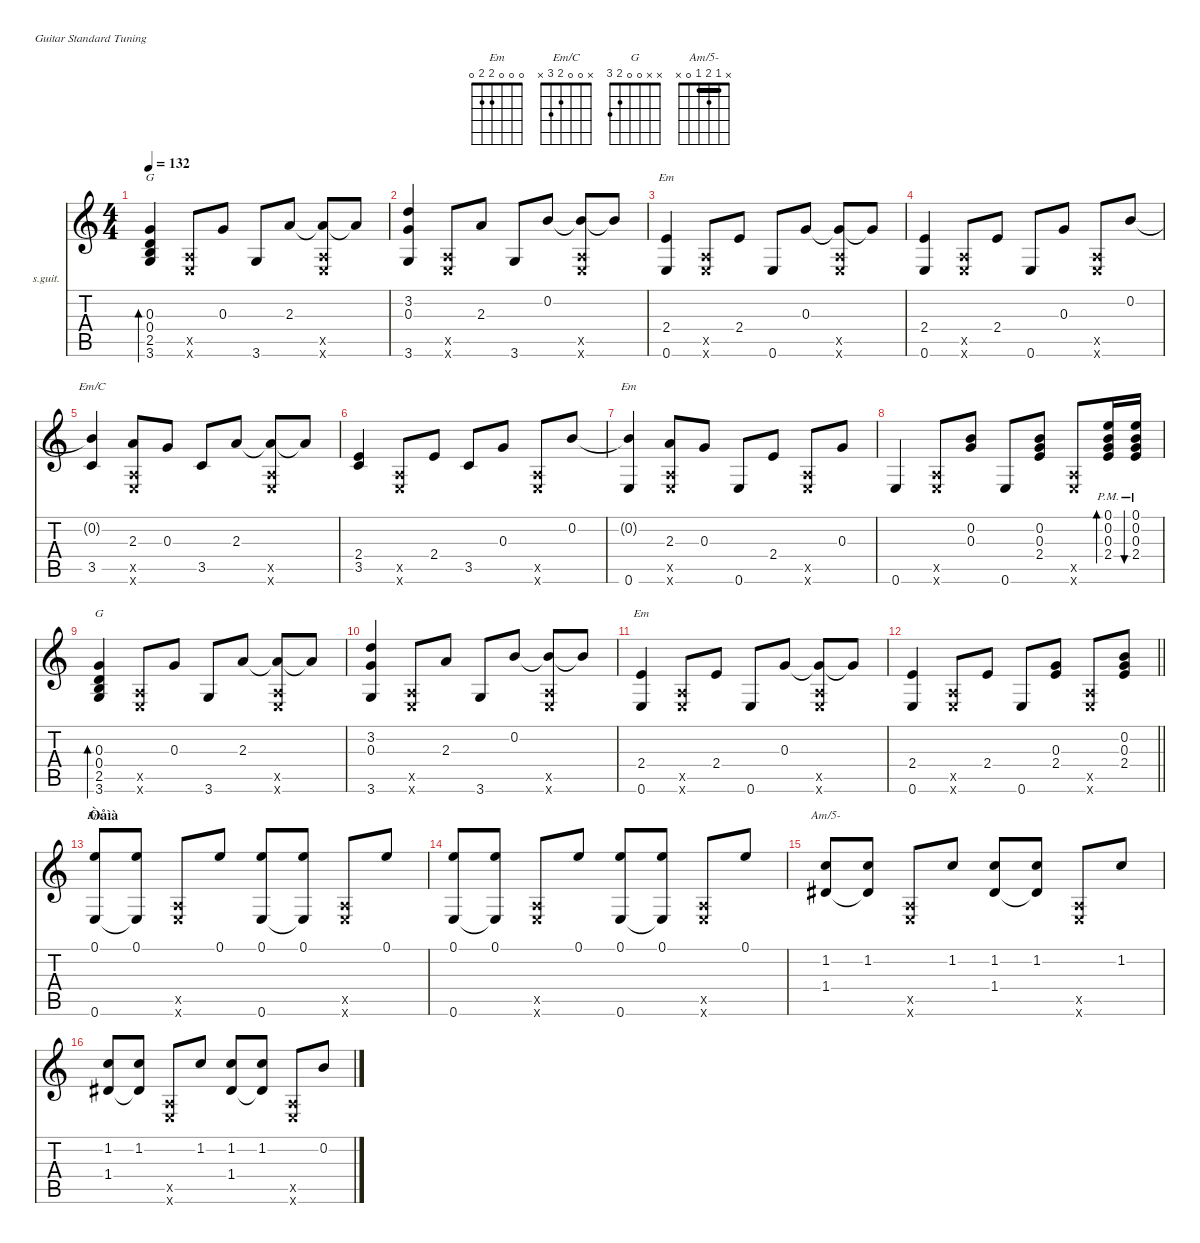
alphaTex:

\defaultSystemsLayout 4
\hideDynamics
\bracketExtendMode nobrackets
\firstSystemTrackNameOrientation horizontal
\otherSystemsTrackNameOrientation horizontal
\track ("Гитара" "s.guit.") {solo instrument acousticguitarsteel}
\staff {score tabs}
\tuning (E4 B3 G3 D3 A2 E2)
\chord ("Em" 0 0 0 2 2 0)
\chord ("Em/C" x 0 0 2 3 x)
\chord ("G" x x 0 0 2 3)
\chord ("Am/5-" x 1 2 1 0 x) {barre 1}
\ts (4 4)
\tempo 132
\clef g2
\ks c
(0.3 0.4 2.5 3.6).4{bd 60 ch "G" dy f beam Up} (0.5{x} 0.6{x}).8{beam Up} 0.3.8{beam Up} 3.6.8{beam Up} 2.3.8{beam Up} (0.5{x} 0.6{x} 2.3{t}).8{beam Up} 2.3{t}.8{beam Up} |
(3.2 0.3 3.6).4{beam Up} (0.5{x} 0.6{x}).8{beam Up} 2.3.8{beam Up} 3.6.8{beam Up} 0.2.8{beam Up} (0.5{x} 0.6{x} 0.2{t}).8{beam Up} 0.2{t}.8{beam Up} |
(2.4 0.6).4{ch "Em" beam Up} (0.5{x} 0.6{x}).8{beam Up} 2.4.8{beam Up} 0.6.8{beam Up} 0.3.8{beam Up} (0.5{x} 0.6{x} 0.3{t}).8{beam Up} 0.3{t}.8{beam Up} |
(2.4 0.6).4{beam Up} (0.5{x} 0.6{x}).8{beam Up} 2.4.8{beam Up} 0.6.8{beam Up} 0.3.8{beam Up} (0.5{x} 0.6{x}).8{beam Up} 0.2.8{beam Up} |
(0.2{t} 3.5).4{ch "Em/C" beam Up} (2.3 0.5{x} 0.6{x}).8{beam Up} 0.3.8{beam Up} 3.5.8{beam Up} 2.3.8{beam Up} (0.5{x} 0.6{x} 2.3{t}).8{beam Up} 2.3{t}.8{beam Up} |
(2.4 3.5).4{beam Up} (0.5{x} 0.6{x}).8{beam Up} 2.4.8{beam Up} 3.5.8{beam Up} 0.3.8{beam Up} (0.5{x} 0.6{x}).8{beam Up} 0.2.8{beam Up} |
(0.2{t} 0.6).4{ch "Em" beam Up} (2.3 0.5{x} 0.6{x}).8{beam Up} 0.3.8{beam Up} 0.6.8{beam Up} 2.4.8{beam Up} (0.5{x} 0.6{x}).8{beam Up} 0.3.8{beam Up} |
0.6.4{beam Up} (0.5{x} 0.6{x}).8{beam Up} (0.2 0.3).8{beam Up} 0.6.8{beam Up} (0.2 0.3 2.4).8{beam Up} (0.5{x} 0.6{x}).8{beam Up} (0.1{pm} 0.2{pm} 0.3{pm} 2.4{pm}).16{bd 60 beam Up} (0.1{pm} 0.2{pm} 0.3{pm} 2.4{pm}).16{bu 60 beam Up} |
(0.3 0.4 2.5 3.6).4{bd 60 ch "G" beam Up} (0.5{x} 0.6{x}).8{beam Up} 0.3.8{beam Up} 3.6.8{beam Up} 2.3.8{beam Up} (0.5{x} 0.6{x} 2.3{t}).8{beam Up} 2.3{t}.8{beam Up} |
(3.2 0.3 3.6).4{beam Up} (0.5{x} 0.6{x}).8{beam Up} 2.3.8{beam Up} 3.6.8{beam Up} 0.2.8{beam Up} (0.5{x} 0.6{x} 0.2{t}).8{beam Up} 0.2{t}.8{beam Up} |
(2.4 0.6).4{ch "Em" beam Up} (0.5{x} 0.6{x}).8{beam Up} 2.4.8{beam Up} 0.6.8{beam Up} 0.3.8{beam Up} (0.5{x} 0.6{x} 0.3{t}).8{beam Up} 0.3{t}.8{beam Up} |
\barLineRight lightlight
(2.4 0.6).4{beam Up} (0.5{x} 0.6{x}).8{beam Up} 2.4.8{beam Up} 0.6.8{beam Up} (0.3 2.4).8{beam Up} (0.5{x} 0.6{x}).8{beam Up} (0.2 0.3 2.4).8{beam Up} |
\section ("" "Òåìà")
(0.1 0.6).8{ch "Em" beam Up} (0.1 0.6{t}).8{beam Up} (0.5{x} 0.6{x}).8{beam Up} 0.1.8{beam Up} (0.1 0.6).8{beam Up} (0.1 0.6{t}).8{beam Up} (0.5{x} 0.6{x}).8{beam Up} 0.1.8{beam Up} |
(0.1 0.6).8{beam Up} (0.1 0.6{t}).8{beam Up} (0.5{x} 0.6{x}).8{beam Up} 0.1.8{beam Up} (0.1 0.6).8{beam Up} (0.1 0.6{t}).8{beam Up} (0.5{x} 0.6{x}).8{beam Up} 0.1.8{beam Up} |
(1.2 1.4{acc #}).8{ch "Am/5-" beam Up} (1.2 1.4{t acc #}).8{beam Up} (0.5{x} 0.6{x}).8{beam Up} 1.2.8{beam Up} (1.2 1.4{acc #}).8{beam Up} (1.2 1.4{t acc #}).8{beam Up} (0.5{x} 0.6{x}).8{beam Up} 1.2.8{beam Up} |
(1.2 1.4{acc #}).8{beam Up} (1.2 1.4{t acc #}).8{beam Up} (0.5{x} 0.6{x}).8{beam Up} 1.2.8{beam Up} (1.2 1.4{acc #}).8{beam Up} (1.2 1.4{t acc #}).8{beam Up} (0.5{x} 0.6{x}).8{beam Up} 0.2.8{beam Up}
